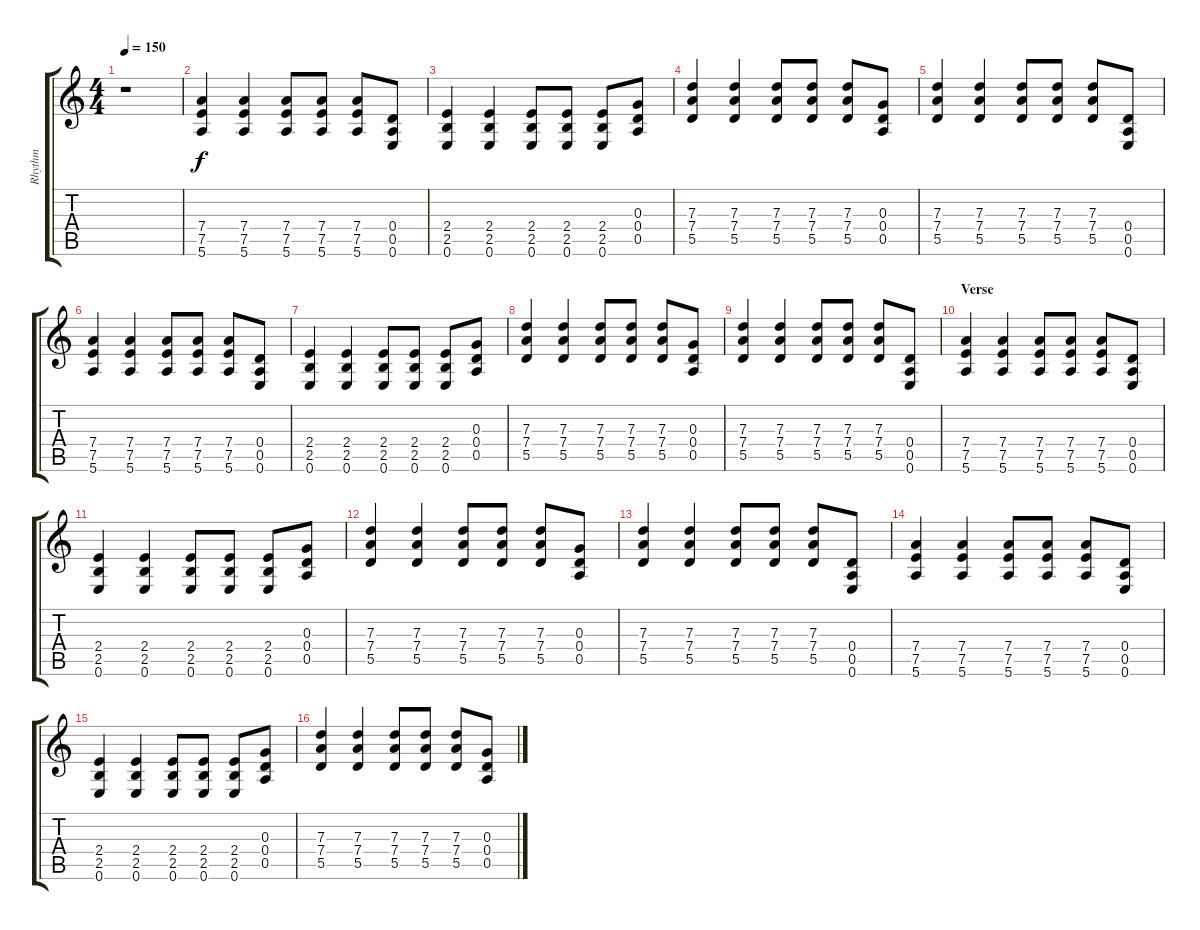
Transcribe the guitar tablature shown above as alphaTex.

\track ("Rhythm " "Rhythm ") {instrument distortionguitar}
\staff {score tabs}
\tuning (E4 B3 G3 D3 A2 E2) {hide}
\ts (4 4)
\tempo 150
\clef g2
\ks c
r.1{dy f instrument distortionguitar} |
(7.4 7.5 5.6).4 (7.4 7.5 5.6).4 (7.4 7.5 5.6).8 (7.4 7.5 5.6).8 (7.4 7.5 5.6).8 (0.4 0.5 0.6).8 |
(2.4 2.5 0.6).4 (2.4 2.5 0.6).4 (2.4 2.5 0.6).8 (2.4 2.5 0.6).8 (2.4 2.5 0.6).8 (0.3 0.4 0.5).8 |
(7.3 7.4 5.5).4 (7.3 7.4 5.5).4 (7.3 7.4 5.5).8 (7.3 7.4 5.5).8 (7.3 7.4 5.5).8 (0.3 0.4 0.5).8 |
(7.3 7.4 5.5).4 (7.3 7.4 5.5).4 (7.3 7.4 5.5).8 (7.3 7.4 5.5).8 (7.3 7.4 5.5).8 (0.4 0.5 0.6).8 |
(7.4 7.5 5.6).4 (7.4 7.5 5.6).4 (7.4 7.5 5.6).8 (7.4 7.5 5.6).8 (7.4 7.5 5.6).8 (0.4 0.5 0.6).8 |
(2.4 2.5 0.6).4 (2.4 2.5 0.6).4 (2.4 2.5 0.6).8 (2.4 2.5 0.6).8 (2.4 2.5 0.6).8 (0.3 0.4 0.5).8 |
(7.3 7.4 5.5).4 (7.3 7.4 5.5).4 (7.3 7.4 5.5).8 (7.3 7.4 5.5).8 (7.3 7.4 5.5).8 (0.3 0.4 0.5).8 |
(7.3 7.4 5.5).4 (7.3 7.4 5.5).4 (7.3 7.4 5.5).8 (7.3 7.4 5.5).8 (7.3 7.4 5.5).8 (0.4 0.5 0.6).8 |
\section ("" "Verse")
(7.4 7.5 5.6).4 (7.4 7.5 5.6).4 (7.4 7.5 5.6).8 (7.4 7.5 5.6).8 (7.4 7.5 5.6).8 (0.4 0.5 0.6).8 |
(2.4 2.5 0.6).4 (2.4 2.5 0.6).4 (2.4 2.5 0.6).8 (2.4 2.5 0.6).8 (2.4 2.5 0.6).8 (0.3 0.4 0.5).8 |
(7.3 7.4 5.5).4 (7.3 7.4 5.5).4 (7.3 7.4 5.5).8 (7.3 7.4 5.5).8 (7.3 7.4 5.5).8 (0.3 0.4 0.5).8 |
(7.3 7.4 5.5).4 (7.3 7.4 5.5).4 (7.3 7.4 5.5).8 (7.3 7.4 5.5).8 (7.3 7.4 5.5).8 (0.4 0.5 0.6).8 |
(7.4 7.5 5.6).4 (7.4 7.5 5.6).4 (7.4 7.5 5.6).8 (7.4 7.5 5.6).8 (7.4 7.5 5.6).8 (0.4 0.5 0.6).8 |
(2.4 2.5 0.6).4 (2.4 2.5 0.6).4 (2.4 2.5 0.6).8 (2.4 2.5 0.6).8 (2.4 2.5 0.6).8 (0.3 0.4 0.5).8 |
(7.3 7.4 5.5).4 (7.3 7.4 5.5).4 (7.3 7.4 5.5).8 (7.3 7.4 5.5).8 (7.3 7.4 5.5).8 (0.3 0.4 0.5).8
